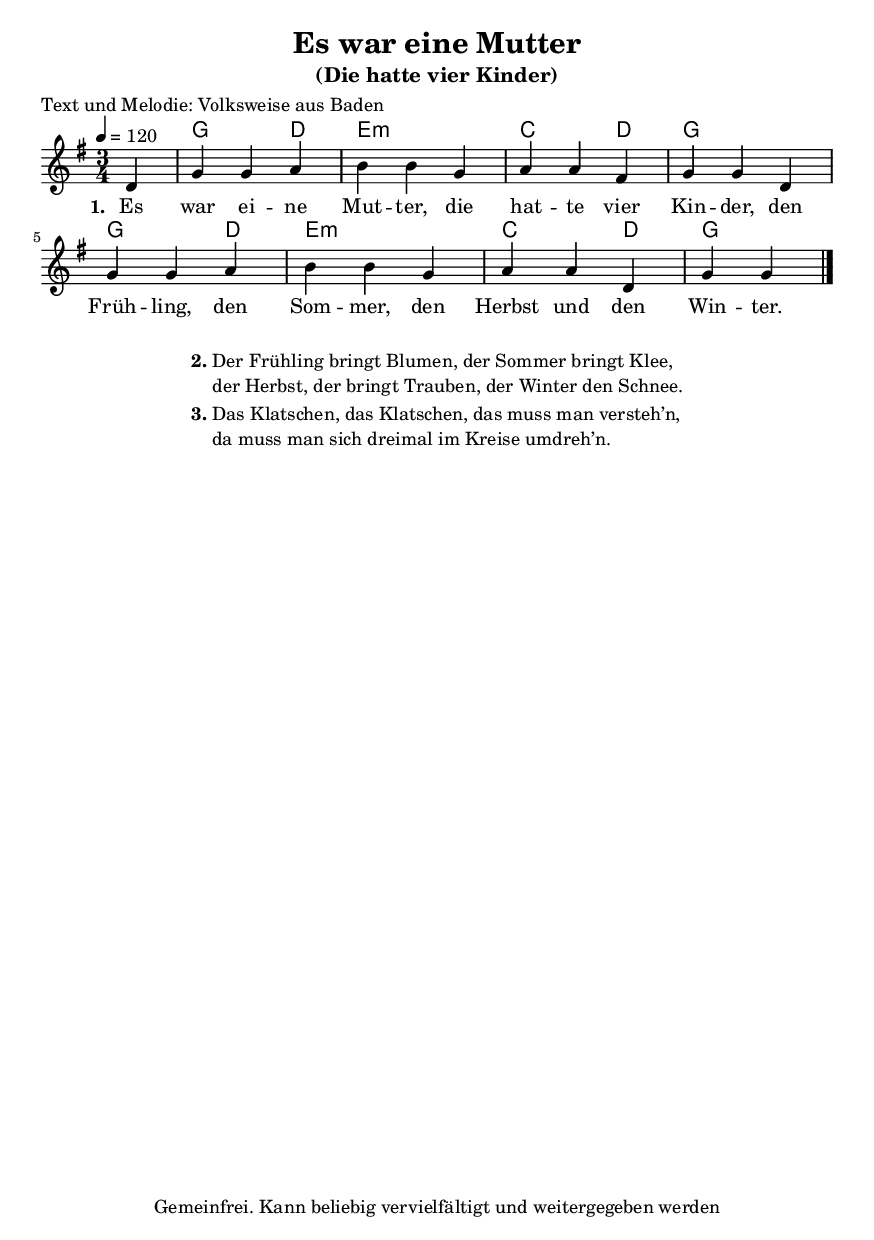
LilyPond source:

%=============================================
%   created by MuseScore Version: 1.0
%          7. Februar 2011
%=============================================
%
% überarbeitet von Hauke Rehr

\version "2.12.0"

\include "default.ly"

\header {
  title = "Es war eine Mutter"
  subtitle = "(Die hatte vier Kinder)"
  poet = "Text und Melodie: Volksweise aus Baden"
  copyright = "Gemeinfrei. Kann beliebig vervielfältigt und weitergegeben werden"
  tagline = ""
 }

#(set-global-staff-size 16)

AvoiceAA = \relative c'{
  \autoBeamOff
  \clef treble
  \key g \major
  \tempo 4 = 120
  \time 3/4
  \partial 4*1
  d4     g g a      | % 1
  b b g      | % 2
  a a fis      | % 3
  g g d      | % 4
  g g a      | % 5
  b b g      | % 6
  a a d,      | % 7
  g g \bar "|."
}% end of last bar in partorvoice

ApartAverseA = \lyricmode {
  \set stanza = " 1. "
  Es war ei -- ne  Mut -- ter,  die hat -- te  vier Kin -- der,
  den Früh -- ling,  den Som -- mer,  den Herbst und den Win -- ter.
}

theChords = \chordmode {
  s4
  g2 d4 e2.:m c2 d4 g2. g2 d4 e2.:m c2 d4 g2
}%%end of chordlist


\score {
    <<
    \new ChordNames { \theChords }
    \context Staff = ApartA <<
      \context Voice = AvoiceAA \AvoiceAA
    >>

    \context Lyrics = ApartAverseA\lyricsto AvoiceAA  \ApartAverseA

    \set Score.majorSevenSymbol = \markup {maj7}
  >>
 \layout {}
 \midi {}
}%% end of score-block

\markup {
  \fill-line {
    \column {
      \line {
	\bold "2."
	\column {
	  "Der Frühling bringt Blumen, der Sommer bringt Klee,"
	  "der Herbst, der bringt Trauben, der Winter den Schnee."
	}
      }
      \hspace #0.1
      \line {
	\bold "3."
	\column {
	  "Das Klatschen, das Klatschen, das muss man versteh’n,"
	  "da muss man sich dreimal im Kreise umdreh’n."
	}
      }
    }
  }
}

 % some settings % vim: sw=2 et
